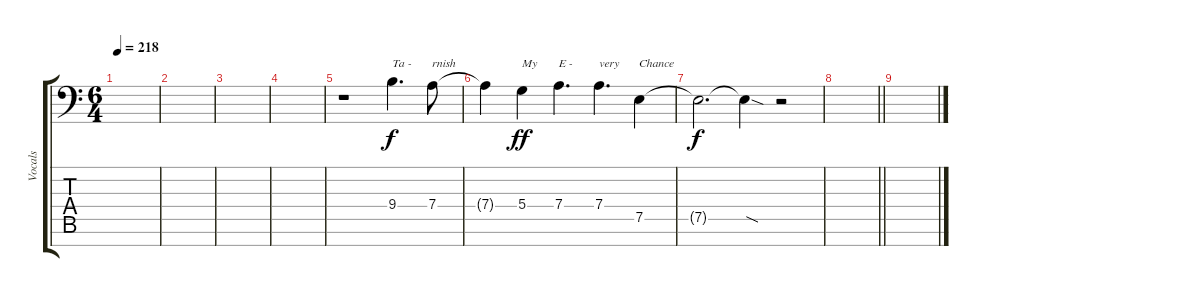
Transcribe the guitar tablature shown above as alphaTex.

\track ("Vocals" "Vocals") {instrument bassoon}
\staff {score tabs}
\tuning (D4 A3 E3 D3 A2 E2 A1) {hide}
\ts (6 4)
\tempo 218
\clef f4
\ks c
|
|
|
|
r.1 9.4.4{d txt "Ta - "} 7.4.8{txt "rnish"} |
7.4{t}.4{dy f} 5.4.4{txt "My" dy ff} 7.4.4{d txt "E - "} 7.4.4{d txt "very"} 7.5.4{txt "Chance"} |
7.5{t}.2{d dy f} 7.5{sod t}.4 r.2 |
\barLineRight lightlight
|
\section ("" "")
